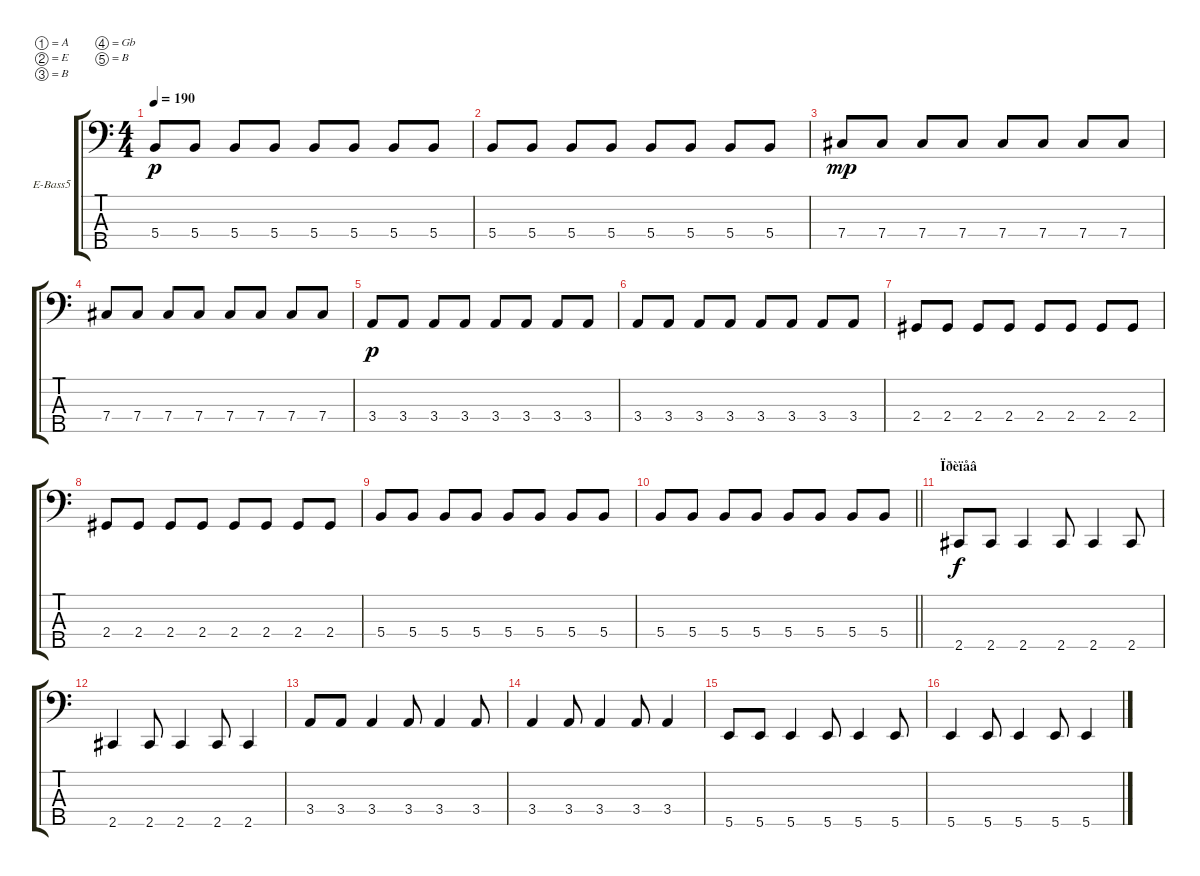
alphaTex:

\bracketExtendMode groupsimilarinstruments
\firstSystemTrackNameOrientation horizontal
\otherSystemsTrackNameOrientation horizontal
\track ("Denis" "E-Bass5") {instrument electricbasspick}
\staff {score tabs}
\tuning (A2 E2 B1 Gb1 B0)
\ts (4 4)
\tempo 190
\clef f4
\ks c
5.4.8{dy p} 5.4.8 5.4.8 5.4.8 5.4.8 5.4.8 5.4.8 5.4.8 |
5.4.8 5.4.8 5.4.8 5.4.8 5.4.8 5.4.8 5.4.8 5.4.8 |
7.4.8{dy mp} 7.4.8 7.4.8 7.4.8 7.4.8 7.4.8 7.4.8 7.4.8 |
7.4.8 7.4.8 7.4.8 7.4.8 7.4.8 7.4.8 7.4.8 7.4.8 |
3.4.8{dy p} 3.4.8 3.4.8 3.4.8 3.4.8 3.4.8 3.4.8 3.4.8 |
3.4.8 3.4.8 3.4.8 3.4.8 3.4.8 3.4.8 3.4.8 3.4.8 |
2.4.8 2.4.8 2.4.8 2.4.8 2.4.8 2.4.8 2.4.8 2.4.8 |
2.4.8 2.4.8 2.4.8 2.4.8 2.4.8 2.4.8 2.4.8 2.4.8 |
5.4.8 5.4.8 5.4.8 5.4.8 5.4.8 5.4.8 5.4.8 5.4.8 |
\barLineRight lightlight
5.4.8 5.4.8 5.4.8 5.4.8 5.4.8 5.4.8 5.4.8 5.4.8 |
\section ("" "Ïðèïåâ")
2.5.8{dy f} 2.5.8 2.5.4 2.5.8 2.5.4 2.5.8 |
2.5.4 2.5.8 2.5.4 2.5.8 2.5.4 |
3.4.8 3.4.8 3.4.4 3.4.8 3.4.4 3.4.8 |
3.4.4 3.4.8 3.4.4 3.4.8 3.4.4 |
5.5.8 5.5.8 5.5.4 5.5.8 5.5.4 5.5.8 |
5.5.4 5.5.8 5.5.4 5.5.8 5.5.4
